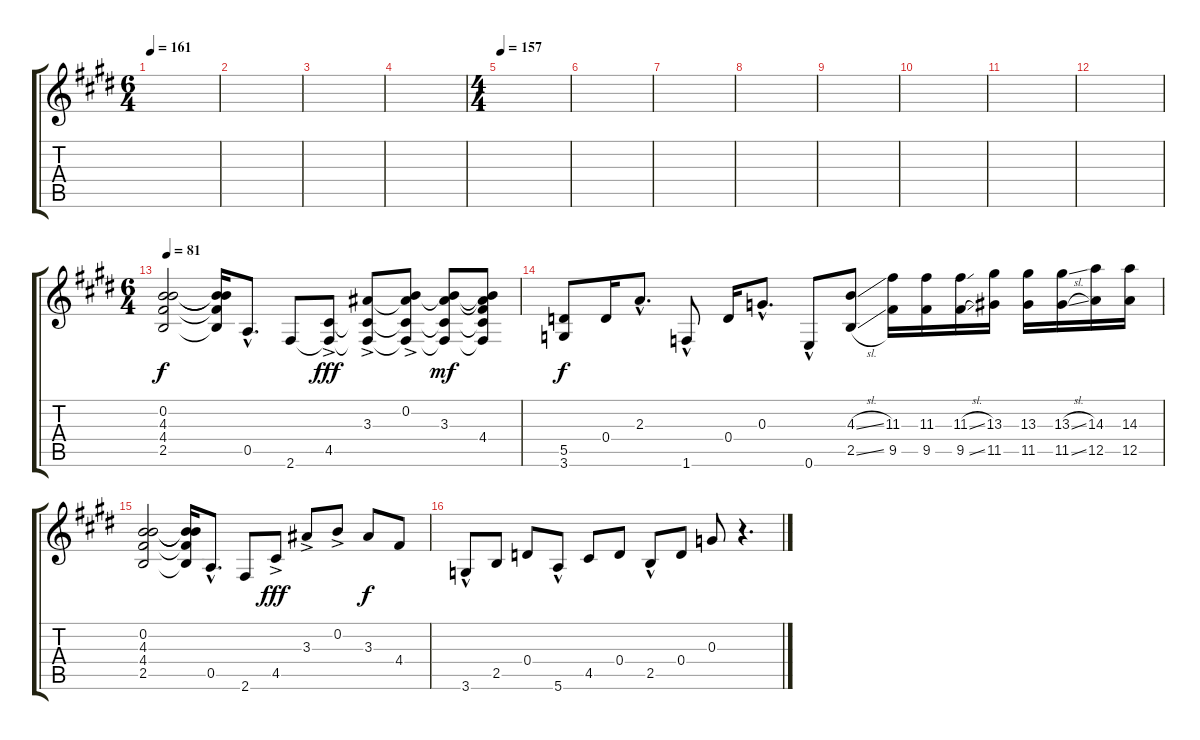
\track "" {instrument overdrivenguitar}
\staff {score tabs}
\tuning (E4 B3 G3 D3 A2 E2) {hide}
\ts (6 4)
\tempo 161
\clef g2
\ks e
|
|
|
|
\ts (4 4)
\tempo 157
|
|
|
|
|
|
|
|
\ts (6 4)
\tempo 81
(0.2 4.3 4.4 2.5).2{volume 10 balance 10} (0.2{t} 4.3{t} 4.4{t} 2.5{t}).16 0.5{hac}.8{d} 2.6.8 (4.5{ac} 2.6{t}).8{dy fff} (3.3{ac} 4.5{t} 2.6{t}).8 (0.2{ac} 3.3{t} 4.5{t} 2.6{t}).8 (0.2{t} 3.3 4.5{t} 2.6{t}).8{dy mf} (0.2{t} 3.3{t} 4.4 4.5{t} 2.6{t}).8 |
(5.5 3.6).8{dy f} 0.4.16 2.3{hac}.8{d} 1.6{hac}.8 0.4.16 0.3{hac}.8{d} 0.6{hac}.8 (4.3{sl} 2.5{sl}).8 (11.3 9.5).16 (11.3 9.5).16 (11.3{sl} 9.5{sl}).16 (13.3 11.5).16 (13.3 11.5).16 (13.3{sl} 11.5{sl}).16 (14.3 12.5).16 (14.3 12.5).16 |
(0.2 4.3 4.4 2.5).2 (0.2{t} 4.3{t} 4.4{t} 2.5{t}).16 0.5{hac}.8{d} 2.6.8 4.5{ac}.8{dy fff} 3.3{ac}.8 0.2{ac}.8 3.3.8{dy f} 4.4.8 |
3.6{hac}.8 2.5.8 0.4.8 5.6{hac}.8 4.5.8 0.4.8 2.5{hac}.8 0.4.8 0.3.8 r.4{d}
